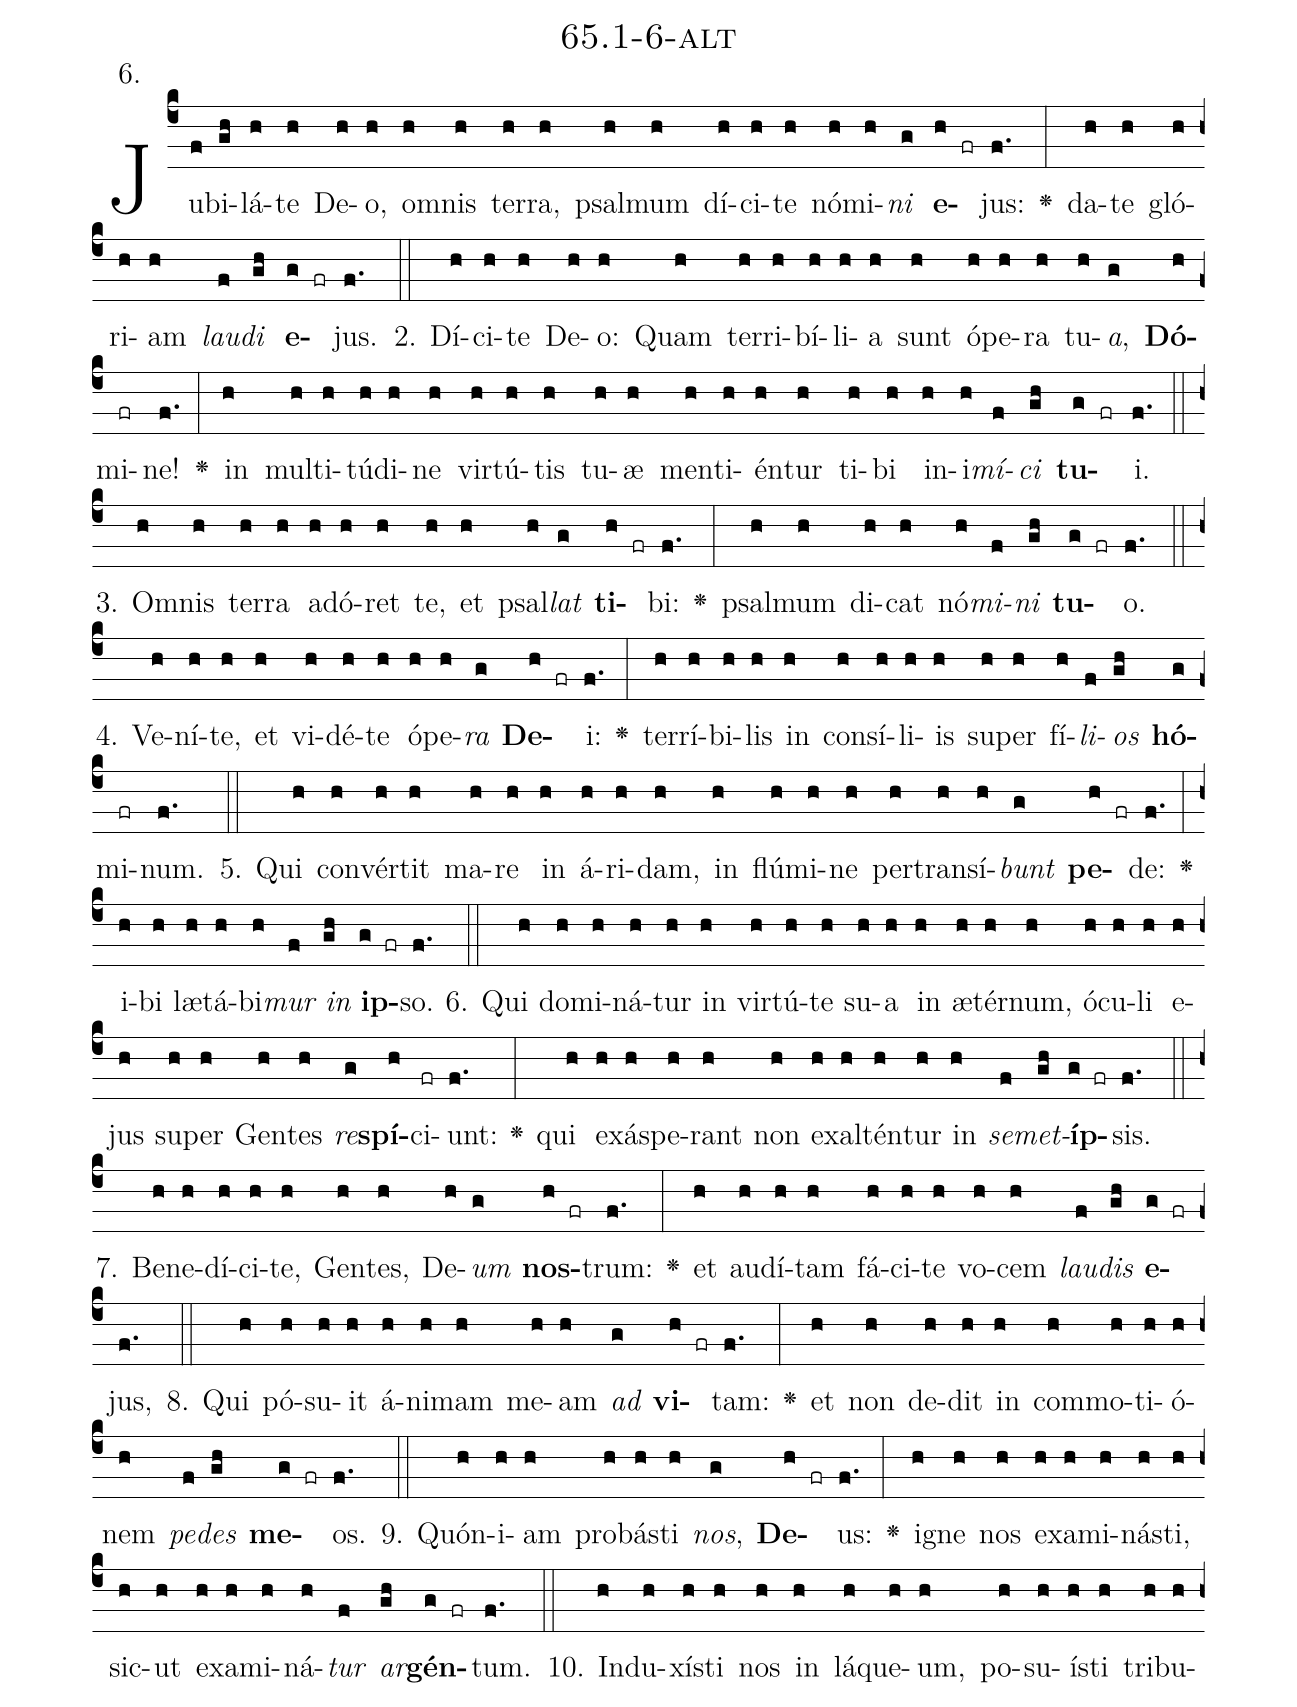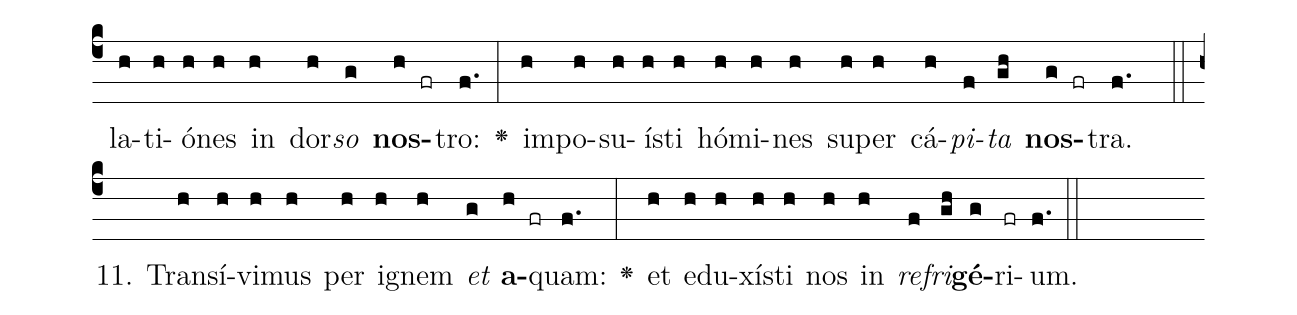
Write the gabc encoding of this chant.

name: 65.1-6-alt;
annotation: 6.;
%%
(c4)Ju(f)bi(gh)lá(h)te(h) De(h)o,(h) om(h)nis(h) ter(h)ra,(h) psal(h)mum(h) dí(h)ci(h)te(h) nó(h)mi(h)<i>ni</i>(g) <b>e</b>(h fr)jus:(f.) <v>\greheightstar</v>(:) da(h)te(h) gló(h)ri(h)am(h) <i>lau</i>(f)<i>di</i>(gh) <b>e</b>(g fr)jus.(f.) (::)
2. Dí(h)ci(h)te(h) De(h)o:(h) Quam(h) ter(h)ri(h)bí(h)li(h)a(h) sunt(h) ó(h)pe(h)ra(h) tu(h)<i>a</i>,(g) <b>Dó</b>(h)mi(fr)ne!(f.) <v>\greheightstar</v>(:) in(h) mul(h)ti(h)tú(h)di(h)ne(h) vir(h)tú(h)tis(h) tu(h)æ(h) men(h)ti(h)én(h)tur(h) ti(h)bi(h) in(h)i(h)<i>mí</i>(f)<i>ci</i>(gh) <b>tu</b>(g fr)i.(f.) (::)
3. Om(h)nis(h) ter(h)ra(h) ad(h)ó(h)ret(h) te,(h) et(h) psal(h)<i>lat</i>(g) <b>ti</b>(h fr)bi:(f.) <v>\greheightstar</v>(:) psal(h)mum(h) di(h)cat(h) nó(h)<i>mi</i>(f)<i>ni</i>(gh) <b>tu</b>(g fr)o.(f.) (::)
4. Ve(h)ní(h)te,(h) et(h) vi(h)dé(h)te(h) ó(h)pe(h)<i>ra</i>(g) <b>De</b>(h fr)i:(f.) <v>\greheightstar</v>(:) ter(h)rí(h)bi(h)lis(h) in(h) con(h)sí(h)li(h)is(h) su(h)per(h) fí(h)<i>li</i>(f)<i>os</i>(gh) <b>hó</b>(g)mi(fr)num.(f.) (::)
5. Qui(h) con(h)vér(h)tit(h) ma(h)re(h) in(h) á(h)ri(h)dam,(h) in(h) flú(h)mi(h)ne(h) per(h)trans(h)í(h)<i>bunt</i>(g) <b>pe</b>(h fr)de:(f.) <v>\greheightstar</v>(:) i(h)bi(h) læ(h)tá(h)bi(h)<i>mur</i>(f) <i>in</i>(gh) <b>ip</b>(g fr)so.(f.) (::)
6. Qui(h) do(h)mi(h)ná(h)tur(h) in(h) vir(h)tú(h)te(h) su(h)a(h) in(h) æ(h)tér(h)num,(h) ó(h)cu(h)li(h) e(h)jus(h) su(h)per(h) Gen(h)tes(h) <i>re</i>(g)<b>spí</b>(h)ci(fr)unt:(f.) <v>\greheightstar</v>(:) qui(h) ex(h)ás(h)pe(h)rant(h) non(h) ex(h)al(h)tén(h)tur(h) in(h) <i>se</i>(f)<i>met</i>(gh)<b>íp</b>(g fr)sis.(f.) (::)
7. Be(h)ne(h)dí(h)ci(h)te,(h) Gen(h)tes,(h) De(h)<i>um</i>(g) <b>nos</b>(h fr)trum:(f.) <v>\greheightstar</v>(:) et(h) au(h)dí(h)tam(h) fá(h)ci(h)te(h) vo(h)cem(h) <i>lau</i>(f)<i>dis</i>(gh) <b>e</b>(g fr)jus,(f.) (::)
8. Qui(h) pó(h)su(h)it(h) á(h)ni(h)mam(h) me(h)am(h) <i>ad</i>(g) <b>vi</b>(h fr)tam:(f.) <v>\greheightstar</v>(:) et(h) non(h) de(h)dit(h) in(h) com(h)mo(h)ti(h)ó(h)nem(h) <i>pe</i>(f)<i>des</i>(gh) <b>me</b>(g fr)os.(f.) (::)
9. Quón(h)i(h)am(h) pro(h)bás(h)ti(h) <i>nos</i>,(g) <b>De</b>(h fr)us:(f.) <v>\greheightstar</v>(:) i(h)gne(h) nos(h) ex(h)a(h)mi(h)nás(h)ti,(h) sic(h)ut(h) ex(h)a(h)mi(h)ná(h)<i>tur</i>(f) <i>ar</i>(gh)<b>gén</b>(g fr)tum.(f.) (::)
10. In(h)du(h)xís(h)ti(h) nos(h) in(h) lá(h)que(h)um,(h) po(h)su(h)ís(h)ti(h) tri(h)bu(h)la(h)ti(h)ó(h)nes(h) in(h) dor(h)<i>so</i>(g) <b>nos</b>(h fr)tro:(f.) <v>\greheightstar</v>(:) im(h)po(h)su(h)ís(h)ti(h) hó(h)mi(h)nes(h) su(h)per(h) cá(h)<i>pi</i>(f)<i>ta</i>(gh) <b>nos</b>(g fr)tra.(f.) (::)
11. Trans(h)í(h)vi(h)mus(h) per(h) i(h)gnem(h) <i>et</i>(g) <b>a</b>(h fr)quam:(f.) <v>\greheightstar</v>(:) et(h) e(h)du(h)xís(h)ti(h) nos(h) in(h) <i>re</i>(f)<i>fri</i>(gh)<b>gé</b>(g)ri(fr)um.(f.) (::)
